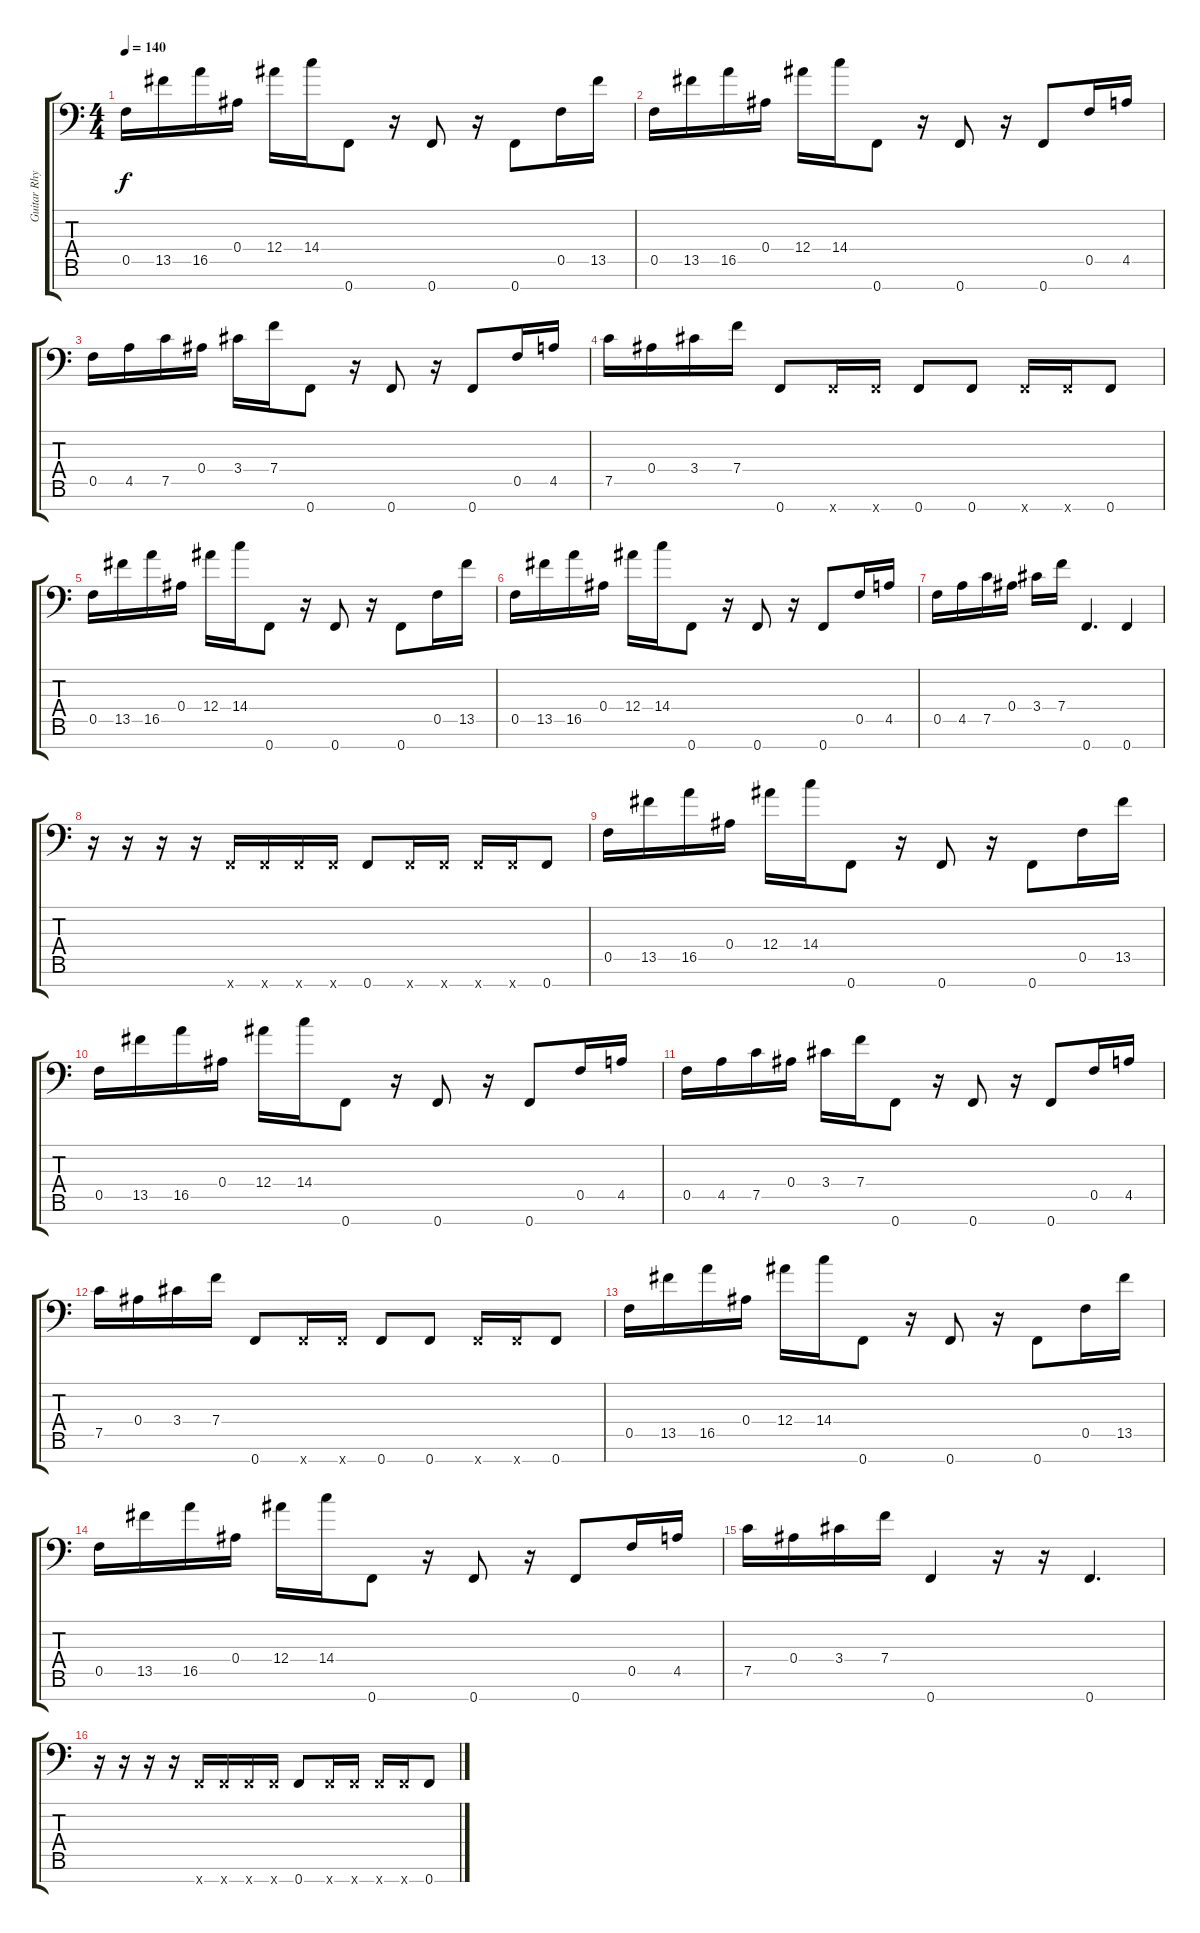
\track ("Guitar Rhytm" "Guitar Rhy") {instrument distortionguitar}
\staff {score tabs}
\tuning (C4 G3 D3 Bb2 F2 C2 F1) {hide}
\ts (4 4)
\tempo 140
\clef f4
\ks c
0.5.16{dy f} 13.5.16 16.5.16 0.4.16 12.4.16 14.4.16 0.7.8 r.16 0.7.8 r.16 0.7.8 0.5.16 13.5.16 |
0.5.16 13.5.16 16.5.16 0.4.16 12.4.16 14.4.16 0.7.8 r.16 0.7.8 r.16 0.7.8 0.5.16 4.5.16 |
0.5.16 4.5.16 7.5.16 0.4.16 3.4.16 7.4.16 0.7.8 r.16 0.7.8 r.16 0.7.8 0.5.16 4.5.16 |
7.5.16 0.4.16 3.4.16 7.4.16 0.7.8 0.7{x}.16 0.7{x}.16 0.7.8 0.7.8 0.7{x}.16 0.7{x}.16 0.7.8 |
0.5.16 13.5.16 16.5.16 0.4.16 12.4.16 14.4.16 0.7.8 r.16 0.7.8 r.16 0.7.8 0.5.16 13.5.16 |
0.5.16 13.5.16 16.5.16 0.4.16 12.4.16 14.4.16 0.7.8 r.16 0.7.8 r.16 0.7.8 0.5.16 4.5.16 |
0.5.16 4.5.16 7.5.16 0.4.16 3.4.16 7.4.16 0.7.4{d} 0.7.4 |
r.16 r.16 r.16 r.16 0.7{x}.16 0.7{x}.16 0.7{x}.16 0.7{x}.16 0.7.8 0.7{x}.16 0.7{x}.16 0.7{x}.16 0.7{x}.16 0.7.8 |
0.5.16 13.5.16 16.5.16 0.4.16 12.4.16 14.4.16 0.7.8 r.16 0.7.8 r.16 0.7.8 0.5.16 13.5.16 |
0.5.16 13.5.16 16.5.16 0.4.16 12.4.16 14.4.16 0.7.8 r.16 0.7.8 r.16 0.7.8 0.5.16 4.5.16 |
0.5.16 4.5.16 7.5.16 0.4.16 3.4.16 7.4.16 0.7.8 r.16 0.7.8 r.16 0.7.8 0.5.16 4.5.16 |
7.5.16 0.4.16 3.4.16 7.4.16 0.7.8 0.7{x}.16 0.7{x}.16 0.7.8 0.7.8 0.7{x}.16 0.7{x}.16 0.7.8 |
0.5.16 13.5.16 16.5.16 0.4.16 12.4.16 14.4.16 0.7.8 r.16 0.7.8 r.16 0.7.8 0.5.16 13.5.16 |
0.5.16 13.5.16 16.5.16 0.4.16 12.4.16 14.4.16 0.7.8 r.16 0.7.8 r.16 0.7.8 0.5.16 4.5.16 |
7.5.16 0.4.16 3.4.16 7.4.16 0.7.4 r.16 r.16 0.7.4{d} |
r.16 r.16 r.16 r.16 0.7{x}.16 0.7{x}.16 0.7{x}.16 0.7{x}.16 0.7.8 0.7{x}.16 0.7{x}.16 0.7{x}.16 0.7{x}.16 0.7.8
